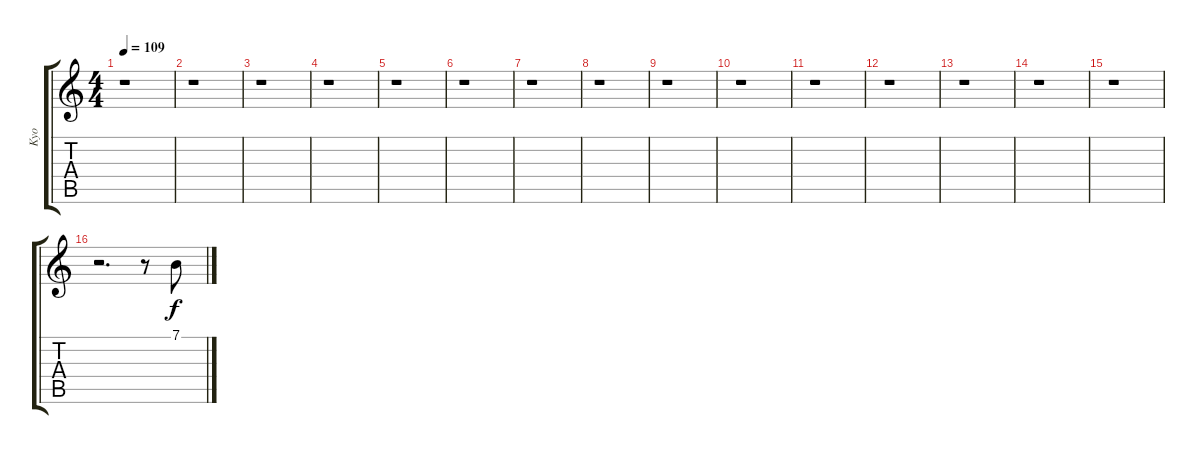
\track ("Kyo" "Kyo") {instrument synthvoice}
\staff {score tabs}
\tuning (E4 B3 G3 D3 A2 E2) {hide}
\ts (4 4)
\tempo 109
\clef g2
\ks c
r.1{dy f} |
r.1 |
r.1 |
r.1 |
r.1 |
r.1 |
r.1 |
r.1 |
r.1 |
r.1 |
r.1 |
r.1 |
r.1 |
r.1 |
r.1 |
r.2{d} r.8 7.1.8
